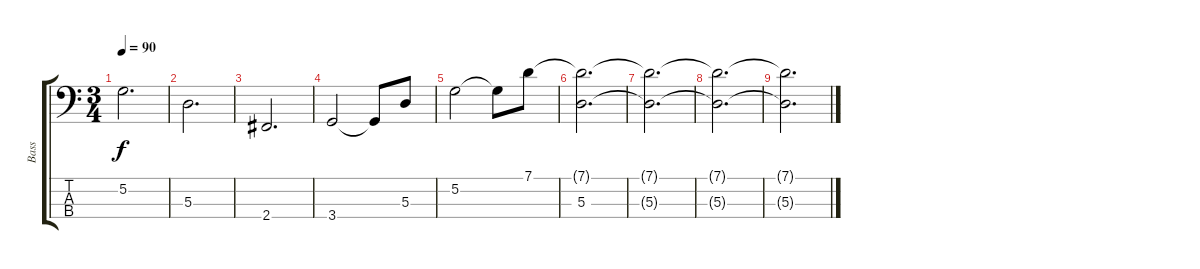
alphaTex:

\track ("Bass" "Bass") {instrument electricbassfinger}
\staff {score tabs}
\tuning (G2 D2 A1 E1) {hide}
\ts (3 4)
\tempo 90
\clef f4
\ks c
5.2.2{d dy f} |
5.3.2{d} |
2.4.2{d} |
3.4.2 3.4{t}.8 5.3.8 |
5.2.2 5.2{t}.8 7.1.8 |
(7.1{t} 5.3).2{d} |
(7.1{t} 5.3{t}).2{d} |
(7.1{t} 5.3{t}).2{d} |
(7.1{t} 5.3{t}).2{d}
